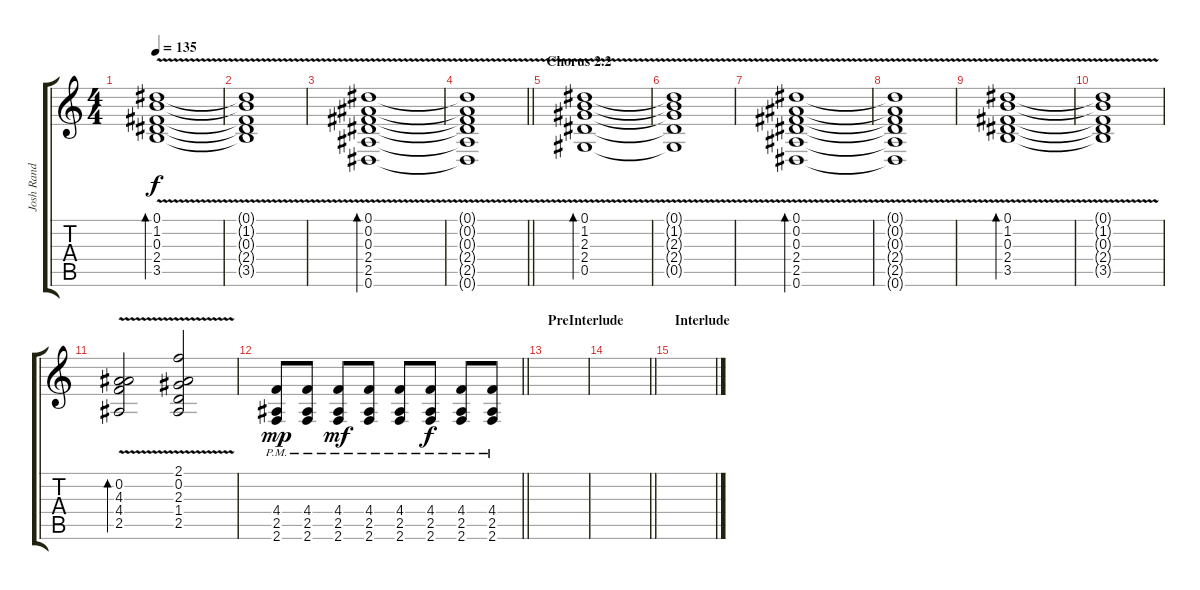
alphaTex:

\track ("Josh Rand (Solo)" "Josh Rand ") {instrument distortionguitar}
\staff {score tabs}
\tuning (Eb4 Bb3 Gb3 Db3 Ab2 Eb2) {hide}
\ts (4 4)
\tempo 135
\clef g2
\ks c
(0.1{v} 1.2{v} 0.3{v} 2.4{v} 3.5{v}).1{bd 120 dy f} |
(0.1{t} 1.2{t} 0.3{t} 2.4{t} 3.5{t}).1 |
(0.1{v} 0.2{v} 0.3{v} 2.4{v} 2.5{v} 0.6{v}).1{bd 120} |
\barLineRight lightlight
(0.1{t} 0.2{t} 0.3{t} 2.4{t} 2.5{t} 0.6{t}).1 |
\section ("" "Chorus 2.2")
(0.1{v} 1.2{v} 2.3{v} 2.4{v} 0.5{v}).1{bd 120} |
(0.1{t} 1.2{t} 2.3{t} 2.4{t} 0.5{t}).1 |
(0.1{v} 0.2{v} 0.3{v} 2.4{v} 2.5{v} 0.6{v}).1{bd 120} |
(0.1{t} 0.2{t} 0.3{t} 2.4{t} 2.5{t} 0.6{t}).1 |
(0.1{v} 1.2{v} 0.3{v} 2.4{v} 3.5{v}).1{bd 120} |
(0.1{t} 1.2{t} 0.3{t} 2.4{t} 3.5{t}).1 |
(0.2{v} 4.3{v} 4.4{v} 2.5{v}).2{bd 120} (2.1{v} 0.2{v} 2.3{v} 1.4{v} 2.5{v}).2 |
\barLineRight lightlight
(4.4{pm} 2.5{pm} 2.6{pm}).8{dy mp instrument electricguitarmuted} (4.4{pm} 2.5{pm} 2.6{pm}).8 (4.4{pm} 2.5{pm} 2.6{pm}).8{dy mf} (4.4{pm} 2.5{pm} 2.6{pm}).8 (4.4{pm} 2.5{pm} 2.6{pm}).8 (4.4{pm} 2.5{pm} 2.6{pm}).8{dy f} (4.4{pm} 2.5{pm} 2.6{pm}).8 (4.4{pm} 2.5{pm} 2.6{pm}).8 |
\section ("" "PreInterlude")
|
\barLineRight lightlight
|
\section ("" "Interlude")
